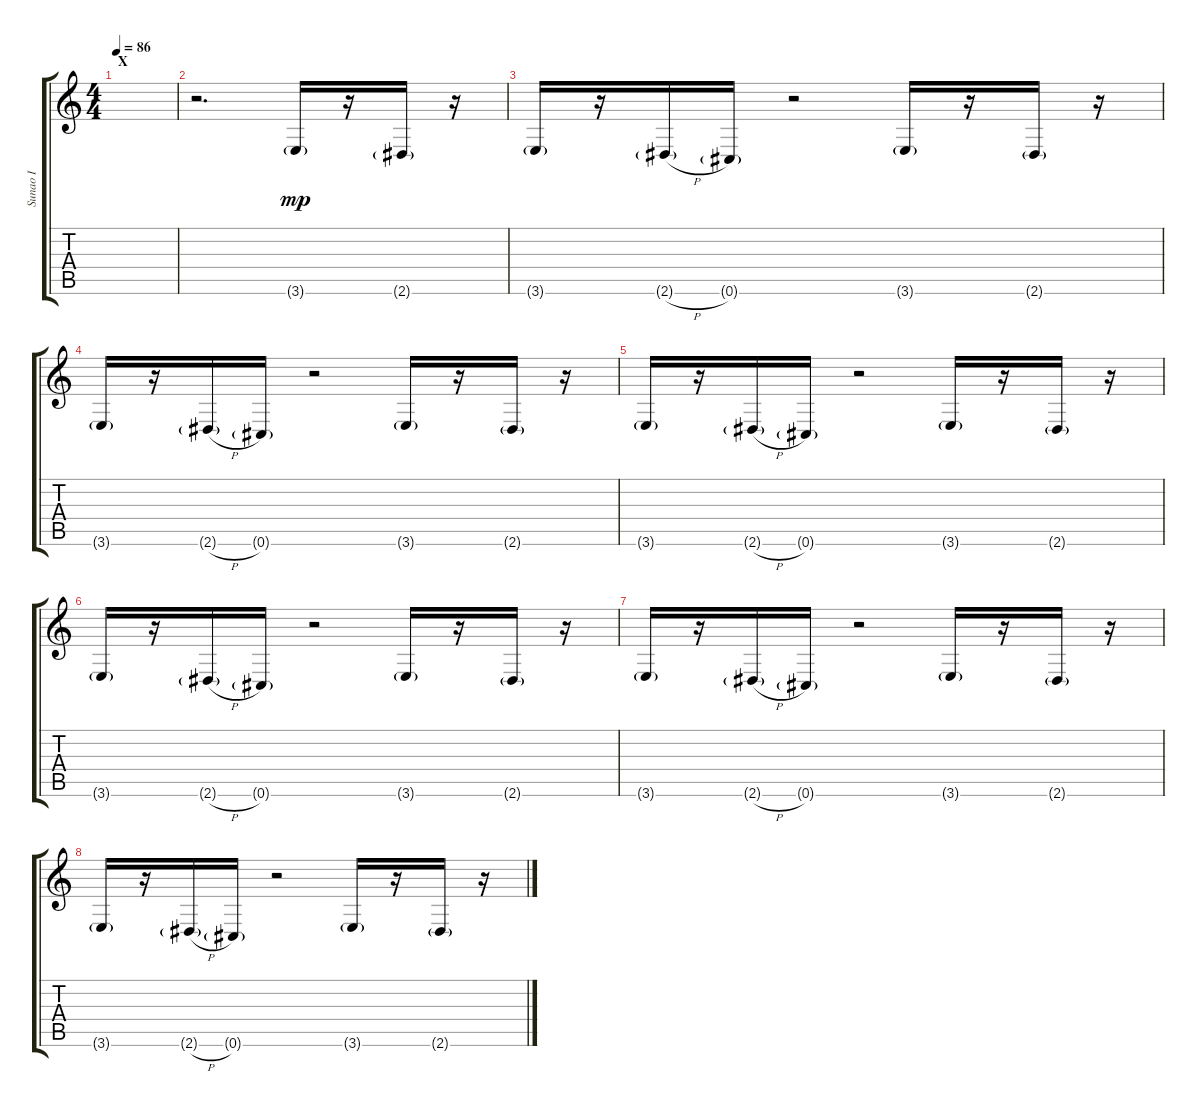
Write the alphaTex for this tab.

\track ("Sunao I" "Sunao I") {instrument overdrivenguitar}
\staff {score tabs}
\tuning (Eb4 Bb3 Gb3 Db3 Ab2 Db2) {hide}
\ts (4 4)
\section ("" "X")
\tempo 86
\clef g2
\ks c
|
r.2{d} 3.6{g}.16{dy mp} r.16 2.6{g}.16 r.16 |
3.6{g}.16 r.16 2.6{h g}.16 0.6{g}.16 r.2 3.6{g}.16 r.16 2.6{g}.16 r.16 |
3.6{g}.16 r.16 2.6{h g}.16 0.6{g}.16 r.2 3.6{g}.16 r.16 2.6{g}.16 r.16 |
3.6{g}.16 r.16 2.6{h g}.16 0.6{g}.16 r.2 3.6{g}.16 r.16 2.6{g}.16 r.16 |
3.6{g}.16 r.16 2.6{h g}.16 0.6{g}.16 r.2 3.6{g}.16 r.16 2.6{g}.16 r.16 |
3.6{g}.16 r.16 2.6{h g}.16 0.6{g}.16 r.2 3.6{g}.16 r.16 2.6{g}.16 r.16 |
3.6{g}.16 r.16 2.6{h g}.16 0.6{g}.16 r.2 3.6{g}.16 r.16 2.6{g}.16 r.16
